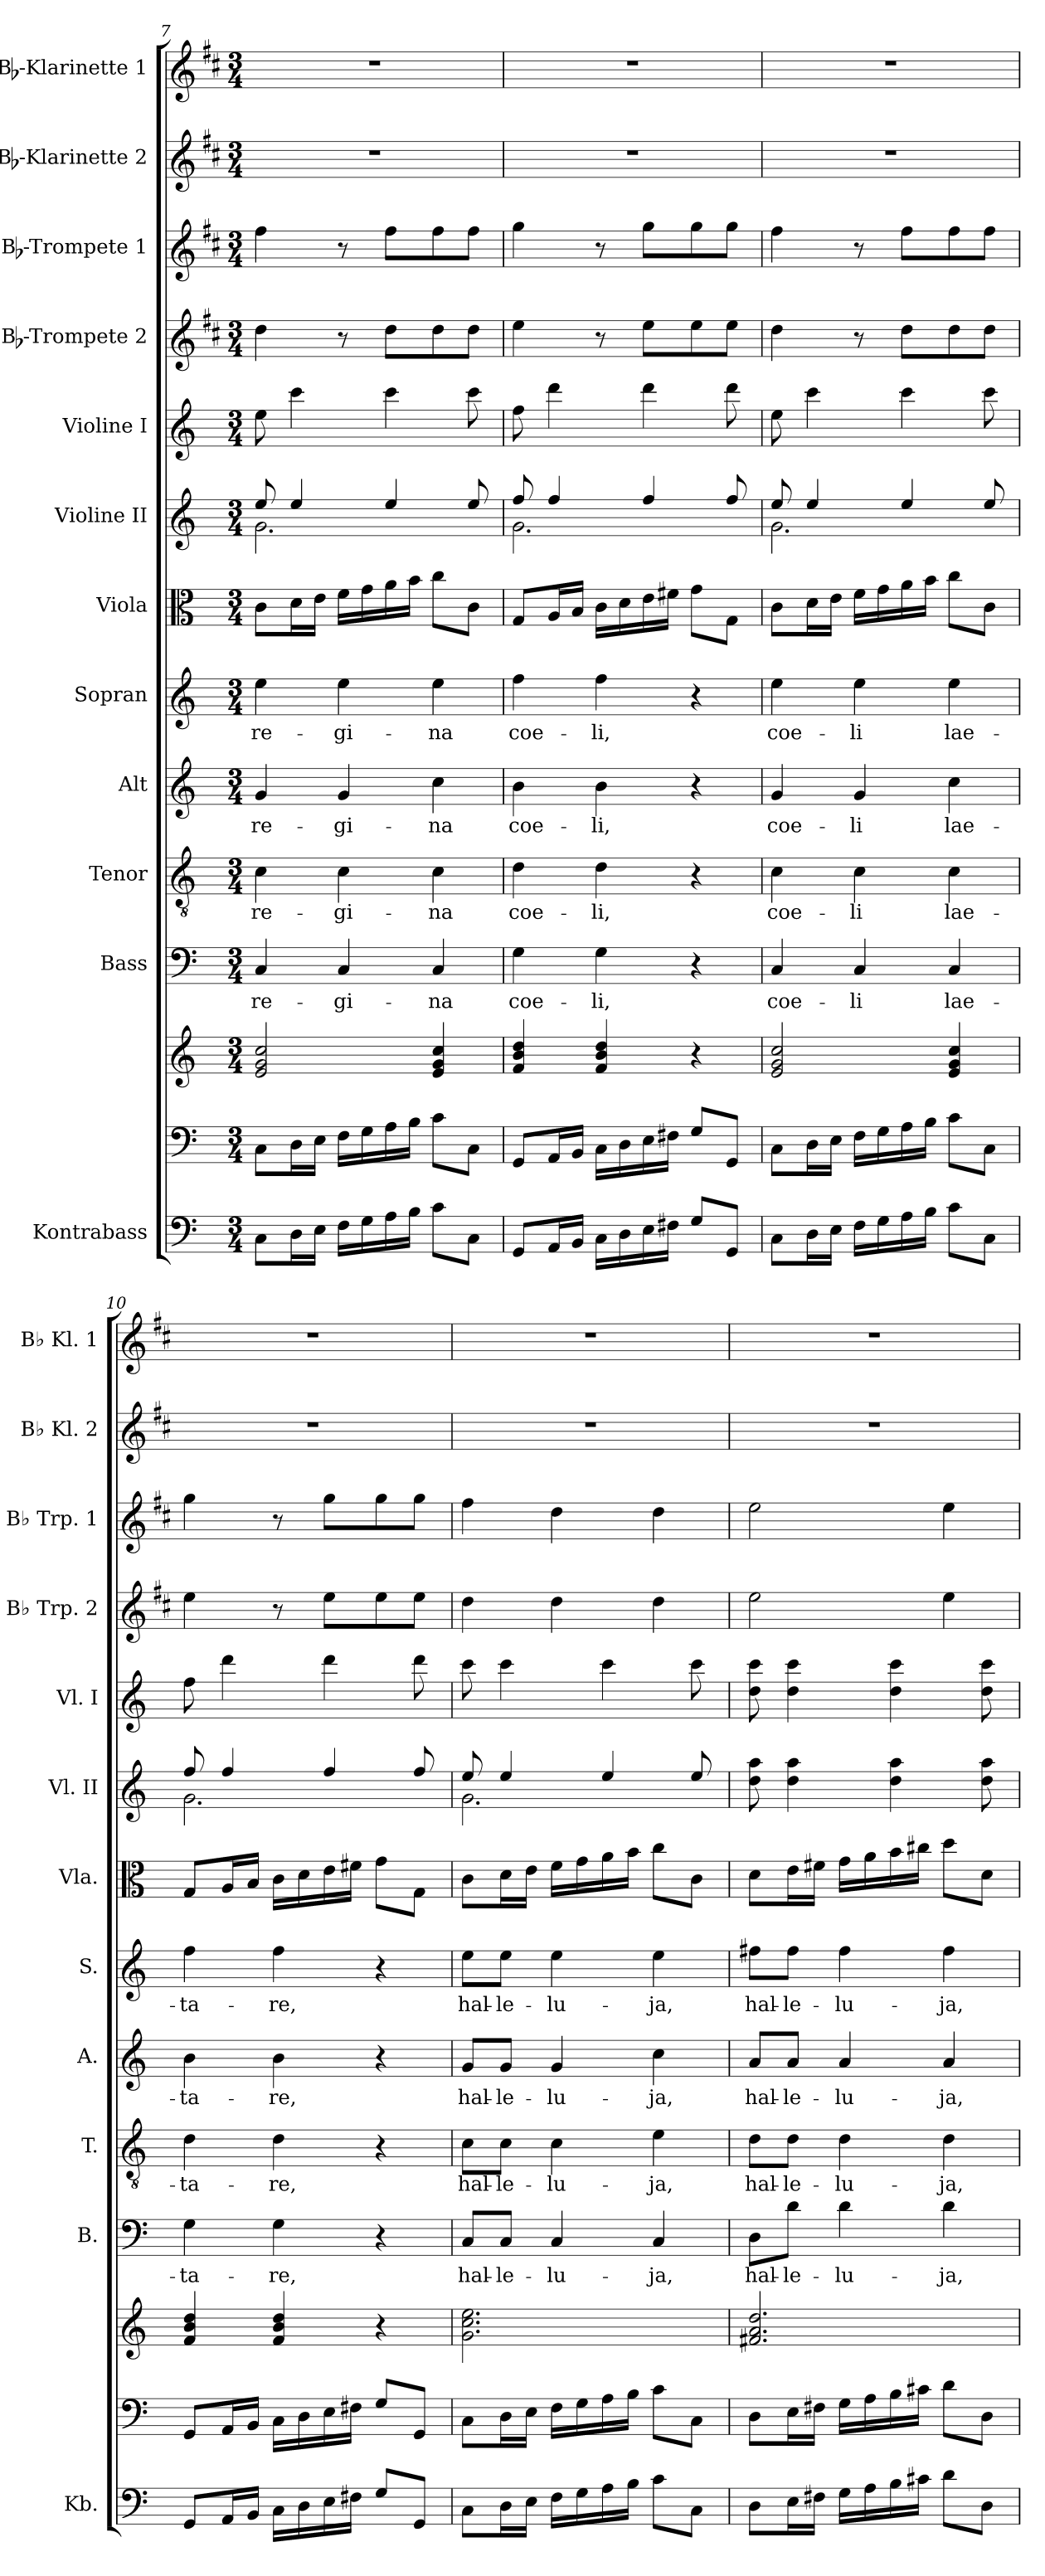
**kern	**kern	**kern	**kern	**text	**kern	**text	**kern	**text	**kern	**text	**kern	**kern	**kern	**kern	**kern	**kern	**kern
*part13	*part12	*part12	*part11	*part11	*part10	*part10	*part9	*part9	*part8	*part8	*part7	*part6	*part5	*part4	*part3	*part2	*part1
*staff14	*staff13	*staff12	*staff11	*staff11	*staff10	*staff10	*staff9	*staff9	*staff8	*staff8	*staff7	*staff6	*staff5	*staff4	*staff3	*staff2	*staff1
*I"Kontrabass	*	*	*I"Bass	*	*I"Tenor	*	*I"Alt	*	*I"Sopran	*	*I"Viola	*I"Violine II	*I"Violine I	*I"Bb-Trompete 2	*I"Bb-Trompete 1	*I"Bb-Klarinette 2	*I"Bb-Klarinette 1
*I'Kb.	*	*	*I'B.	*	*I'T.	*	*I'A.	*	*I'S.	*	*I'Vla.	*I'Vl. II	*I'Vl. I	*I'Bb Trp. 2	*I'Bb Trp. 1	*I'Bb Kl. 2	*I'Bb Kl. 1
!!LO:PB:g=z
*clefF4	*clefF4	*clefG2	*clefF4	*	*clefGv2	*	*clefG2	*	*clefG2	*	*clefC3	*clefG2	*clefG2	*clefG2	*clefG2	*clefG2	*clefG2
*ITrd7c12	*	*	*	*	*	*	*	*	*	*	*	*	*	*ITrd1c2	*ITrd1c2	*ITrd1c2	*ITrd1c2
*k[]	*k[]	*k[]	*k[]	*	*k[]	*	*k[]	*	*k[]	*	*k[]	*k[]	*k[]	*k[]	*k[]	*k[]	*k[]
*C:	*C:	*C:	*C:	*	*C:	*	*C:	*	*C:	*	*C:	*C:	*C:	*C:	*C:	*C:	*C:
*M3/4	*M3/4	*M3/4	*M3/4	*	*M3/4	*	*M3/4	*	*M3/4	*	*M3/4	*M3/4	*M3/4	*M3/4	*M3/4	*M3/4	*M3/4
=7	=7	=7	=7	=7	=7	=7	=7	=7	=7	=7	=7	=7	=7	=7	=7	=7	=7
!	!	!	!	!LO:LY:b	!	!LO:LY:b	!	!LO:LY:b	!	!LO:LY:b	!	!	!	!	!	!	!
*	*	*	*	*	*	*	*	*	*	*	*	*^	*	*	*	*	*
8CC\L	8C\L	2e/ 2g/ 2cc/	4C/	re-	4c\	re-	4g/	re-	4ee\	re-	8c\L	8ee/	2.g\	8ee\	4cc\	4ee\	2.r	2.r
16DD\L	16D\L	.	.	.	.	.	.	.	.	.	16d\L	4ee/	.	4ccc\	.	.	.	.
16EE\JJ	16E\JJ	.	.	.	.	.	.	.	.	.	16e\JJ	.	.	.	.	.	.	.
!	!	!	!	!LO:LY:b	!	!LO:LY:b	!	!LO:LY:b	!	!LO:LY:b	!	!	!	!	!	!	!	!
16FF\LL	16F\LL	.	4C/	-gi-	4c\	-gi-	4g/	-gi-	4ee\	-gi-	16f\LL	.	.	.	8r	8r	.	.
16GG\	16G\	.	.	.	.	.	.	.	.	.	16g\	.	.	.	.	.	.	.
16AA\	16A\	.	.	.	.	.	.	.	.	.	16a\	4ee/	.	4ccc\	8cc\L	8ee\L	.	.
16BB\JJ	16B\JJ	.	.	.	.	.	.	.	.	.	16b\JJ	.	.	.	.	.	.	.
!	!	!	!	!LO:LY:b	!	!LO:LY:b	!	!LO:LY:b	!	!LO:LY:b	!	!	!	!	!	!	!	!
8C\L	8c\L	4e/ 4g/ 4cc/	4C/	-na	4c\	-na	4cc\	-na	4ee\	-na	8cc\L	.	.	.	8cc\	8ee\	.	.
8CC\J	8C\J	.	.	.	.	.	.	.	.	.	8c\J	8ee/	.	8ccc\	8cc\J	8ee\J	.	.
=8	=8	=8	=8	=8	=8	=8	=8	=8	=8	=8	=8	=8	=8	=8	=8	=8	=8	=8
!	!	!	!	!LO:LY:b	!	!LO:LY:b	!	!LO:LY:b	!	!LO:LY:b	!	!	!	!	!	!	!	!
8GGG/L	8GG/L	4f/ 4b/ 4dd/	4G\	coe-	4d\	coe-	4b\	coe-	4ff\	coe-	8G/L	8ff/	2.g\	8ff\	4dd\	4ff\	2.r	2.r
16AAA/L	16AA/L	.	.	.	.	.	.	.	.	.	16A/L	4ff/	.	4ddd\	.	.	.	.
16BBB/JJ	16BB/JJ	.	.	.	.	.	.	.	.	.	16B/JJ	.	.	.	.	.	.	.
!	!	!	!	!LO:LY:b	!	!LO:LY:b	!	!LO:LY:b	!	!LO:LY:b	!	!	!	!	!	!	!	!
16CC\LL	16C\LL	4f/ 4b/ 4dd/	4G\	-li,	4d\	-li,	4b\	-li,	4ff\	-li,	16c\LL	.	.	.	8r	8r	.	.
16DD\	16D\	.	.	.	.	.	.	.	.	.	16d\	.	.	.	.	.	.	.
16EE\	16E\	.	.	.	.	.	.	.	.	.	16e\	4ff/	.	4ddd\	8dd\L	8ff\L	.	.
16FF#X\JJ	16F#X\JJ	.	.	.	.	.	.	.	.	.	16f#X\JJ	.	.	.	.	.	.	.
8GG/L	8G/L	4r	4r	.	4r	.	4r	.	4r	.	8g\L	.	.	.	8dd\	8ff\	.	.
8GGG/J	8GG/J	.	.	.	.	.	.	.	.	.	8G\J	8ff/	.	8ddd\	8dd\J	8ff\J	.	.
=9	=9	=9	=9	=9	=9	=9	=9	=9	=9	=9	=9	=9	=9	=9	=9	=9	=9	=9
!	!	!	!	!LO:LY:b	!	!LO:LY:b	!	!LO:LY:b	!	!LO:LY:b	!	!	!	!	!	!	!	!
8CC\L	8C\L	2e/ 2g/ 2cc/	4C/	coe-	4c\	coe-	4g/	coe-	4ee\	coe-	8c\L	8ee/	2.g\	8ee\	4cc\	4ee\	2.r	2.r
16DD\L	16D\L	.	.	.	.	.	.	.	.	.	16d\L	4ee/	.	4ccc\	.	.	.	.
16EE\JJ	16E\JJ	.	.	.	.	.	.	.	.	.	16e\JJ	.	.	.	.	.	.	.
!	!	!	!	!LO:LY:b	!	!LO:LY:b	!	!LO:LY:b	!	!LO:LY:b	!	!	!	!	!	!	!	!
16FF\LL	16F\LL	.	4C/	-li	4c\	-li	4g/	-li	4ee\	-li	16f\LL	.	.	.	8r	8r	.	.
16GG\	16G\	.	.	.	.	.	.	.	.	.	16g\	.	.	.	.	.	.	.
16AA\	16A\	.	.	.	.	.	.	.	.	.	16a\	4ee/	.	4ccc\	8cc\L	8ee\L	.	.
16BB\JJ	16B\JJ	.	.	.	.	.	.	.	.	.	16b\JJ	.	.	.	.	.	.	.
!	!	!	!	!LO:LY:b	!	!LO:LY:b	!	!LO:LY:b	!	!LO:LY:b	!	!	!	!	!	!	!	!
8C\L	8c\L	4e/ 4g/ 4cc/	4C/	lae-	4c\	lae-	4cc\	lae-	4ee\	lae-	8cc\L	.	.	.	8cc\	8ee\	.	.
8CC\J	8C\J	.	.	.	.	.	.	.	.	.	8c\J	8ee/	.	8ccc\	8cc\J	8ee\J	.	.
=10	=10	=10	=10	=10	=10	=10	=10	=10	=10	=10	=10	=10	=10	=10	=10	=10	=10	=10
!	!	!	!	!LO:LY:b	!	!LO:LY:b	!	!LO:LY:b	!	!LO:LY:b	!	!	!	!	!	!	!	!
8GGG/L	8GG/L	4f/ 4b/ 4dd/	4G\	-ta-	4d\	-ta-	4b\	-ta-	4ff\	-ta-	8G/L	8ff/	2.g\	8ff\	4dd\	4ff\	2.r	2.r
16AAA/L	16AA/L	.	.	.	.	.	.	.	.	.	16A/L	4ff/	.	4ddd\	.	.	.	.
16BBB/JJ	16BB/JJ	.	.	.	.	.	.	.	.	.	16B/JJ	.	.	.	.	.	.	.
!	!	!	!	!LO:LY:b	!	!LO:LY:b	!	!LO:LY:b	!	!LO:LY:b	!	!	!	!	!	!	!	!
16CC\LL	16C\LL	4f/ 4b/ 4dd/	4G\	-re,	4d\	-re,	4b\	-re,	4ff\	-re,	16c\LL	.	.	.	8r	8r	.	.
16DD\	16D\	.	.	.	.	.	.	.	.	.	16d\	.	.	.	.	.	.	.
16EE\	16E\	.	.	.	.	.	.	.	.	.	16e\	4ff/	.	4ddd\	8dd\L	8ff\L	.	.
16FF#X\JJ	16F#X\JJ	.	.	.	.	.	.	.	.	.	16f#X\JJ	.	.	.	.	.	.	.
8GG/L	8G/L	4r	4r	.	4r	.	4r	.	4r	.	8g\L	.	.	.	8dd\	8ff\	.	.
8GGG/J	8GG/J	.	.	.	.	.	.	.	.	.	8G\J	8ff/	.	8ddd\	8dd\J	8ff\J	.	.
=11	=11	=11	=11	=11	=11	=11	=11	=11	=11	=11	=11	=11	=11	=11	=11	=11	=11	=11
!	!	!	!	!LO:LY:b	!	!LO:LY:b	!	!LO:LY:b	!	!LO:LY:b	!	!	!	!	!	!	!	!
8CC\L	8C\L	2.g\ 2.cc\ 2.ee\	8C/L	hal-	8c\L	hal-	8g/L	hal-	8ee\L	hal-	8c\L	8ee/	2.g\	8ccc\	4cc\	4ee\	2.r	2.r
!	!	!	!	!LO:LY:b	!	!LO:LY:b	!	!LO:LY:b	!	!LO:LY:b	!	!	!	!	!	!	!	!
16DD\L	16D\L	.	8C/J	-le-	8c\J	-le-	8g/J	-le-	8ee\J	-le-	16d\L	4ee/	.	4ccc\	.	.	.	.
16EE\JJ	16E\JJ	.	.	.	.	.	.	.	.	.	16e\JJ	.	.	.	.	.	.	.
!	!	!	!	!LO:LY:b	!	!LO:LY:b	!	!LO:LY:b	!	!LO:LY:b	!	!	!	!	!	!	!	!
16FF\LL	16F\LL	.	4C/	-lu-	4c\	-lu-	4g/	-lu-	4ee\	-lu-	16f\LL	.	.	.	4cc\	4cc\	.	.
16GG\	16G\	.	.	.	.	.	.	.	.	.	16g\	.	.	.	.	.	.	.
16AA\	16A\	.	.	.	.	.	.	.	.	.	16a\	4ee/	.	4ccc\	.	.	.	.
16BB\JJ	16B\JJ	.	.	.	.	.	.	.	.	.	16b\JJ	.	.	.	.	.	.	.
!	!	!	!	!LO:LY:b	!	!LO:LY:b	!	!LO:LY:b	!	!LO:LY:b	!	!	!	!	!	!	!	!
8C\L	8c\L	.	4C/	-ja,	4e\	-ja,	4cc\	-ja,	4ee\	-ja,	8cc\L	.	.	.	4cc\	4cc\	.	.
8CC\J	8C\J	.	.	.	.	.	.	.	.	.	8c\J	8ee/	.	8ccc\	.	.	.	.
*	*	*	*	*	*	*	*	*	*	*	*	*v	*v	*	*	*	*	*
=12	=12	=12	=12	=12	=12	=12	=12	=12	=12	=12	=12	=12	=12	=12	=12	=12	=12
!	!	!	!	!LO:LY:b	!	!LO:LY:b	!	!LO:LY:b	!	!LO:LY:b	!	!	!	!	!	!	!
8DD\L	8D\L	2.f#X/ 2.a/ 2.dd/	8D\L	hal-	8d\L	hal-	8a/L	hal-	8ff#X\L	hal-	8d\L	8dd\ 8aa\	8dd\ 8ccc\	2dd\	2dd\	2.r	2.r
!	!	!	!	!LO:LY:b	!	!LO:LY:b	!	!LO:LY:b	!	!LO:LY:b	!	!	!	!	!	!	!
16EE\L	16E\L	.	8d\J	-le-	8d\J	-le-	8a/J	-le-	8ff#\J	-le-	16e\L	4dd\ 4aa\	4dd\ 4ccc\	.	.	.	.
16FF#X\JJ	16F#X\JJ	.	.	.	.	.	.	.	.	.	16f#X\JJ	.	.	.	.	.	.
!	!	!	!	!LO:LY:b	!	!LO:LY:b	!	!LO:LY:b	!	!LO:LY:b	!	!	!	!	!	!	!
16GG\LL	16G\LL	.	4d\	-lu-	4d\	-lu-	4a/	-lu-	4ff#\	-lu-	16g\LL	.	.	.	.	.	.
16AA\	16A\	.	.	.	.	.	.	.	.	.	16a\	.	.	.	.	.	.
16BB\	16B\	.	.	.	.	.	.	.	.	.	16b\	4dd\ 4aa\	4dd\ 4ccc\	.	.	.	.
16C#X\JJ	16c#X\JJ	.	.	.	.	.	.	.	.	.	16cc#X\JJ	.	.	.	.	.	.
!	!	!	!	!LO:LY:b	!	!LO:LY:b	!	!LO:LY:b	!	!LO:LY:b	!	!	!	!	!	!	!
8D\L	8d\L	.	4d\	-ja,	4d\	-ja,	4a/	-ja,	4ff#\	-ja,	8dd\L	.	.	4dd\	4dd\	.	.
8DD\J	8D\J	.	.	.	.	.	.	.	.	.	8d\J	8dd\ 8aa\	8dd\ 8ccc\	.	.	.	.
=	=	=	=	=	=	=	=	=	=	=	=	=	=	=	=	=	=
*-	*-	*-	*-	*-	*-	*-	*-	*-	*-	*-	*-	*-	*-	*-	*-	*-	*-
